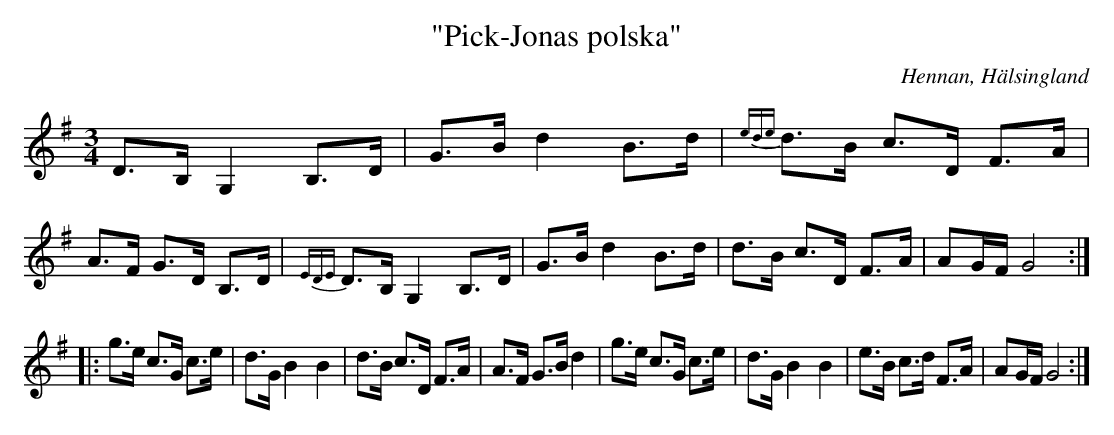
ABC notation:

X:1
T: "Pick-Jonas polska"
O: Hennan, Hälsingland
M: 3/4
L: 1/8
K: G
D>B, G,2 B,>D | G>B d2 B>d | {ede}d>B c>D F>A| A>F G>D B,>D|{EDE}D>B, G,2 B,>D|G>B d2 B>d | d>B c>D F>A| AG/F/ G4 :||:
g>e c>G c>e | d>G B2 B2 | d>B c>D F>A|A>F G>B d2|g>e c>G c>e | d>G B2 B2 | e>B c>d F>A|AG/F/ G4:|]
